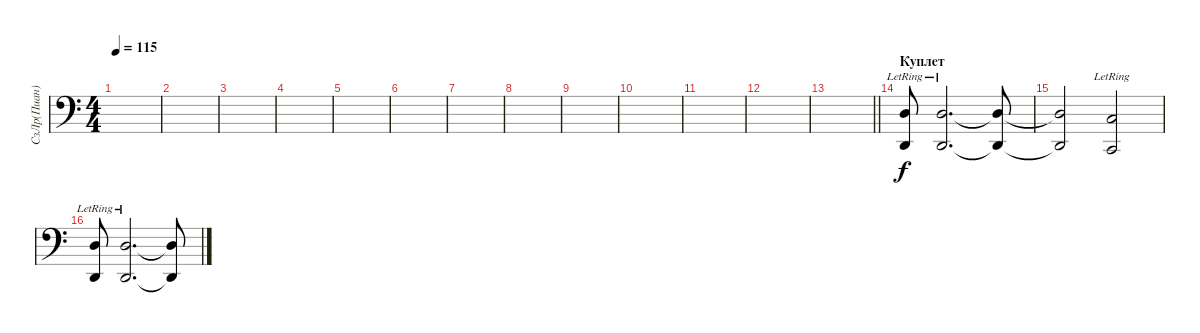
\track ("СзЛр(Пиан)" "СзЛр(Пиан)") {instrument fx5brightness}
\staff {score}
\tuning (C3 C2 C1 C0) {hide}
\ts (4 4)
\tempo 115
\clef f4
\ks c
|
|
|
|
|
|
|
|
|
|
|
|
\barLineRight lightlight
|
\section ("" "Куплет")
(2.1{lr} 2.2{lr}).8 (2.1{lr} 2.2{lr}).2{d} (2.1{t} 2.2{t}).8 |
(2.1{t} 2.2{t}).2 (0.1{lr} 0.2{lr}).2 |
(2.1{lr} 2.2{lr}).8 (2.1{lr} 2.2{lr}).2{d} (2.1{t} 2.2{t}).8
